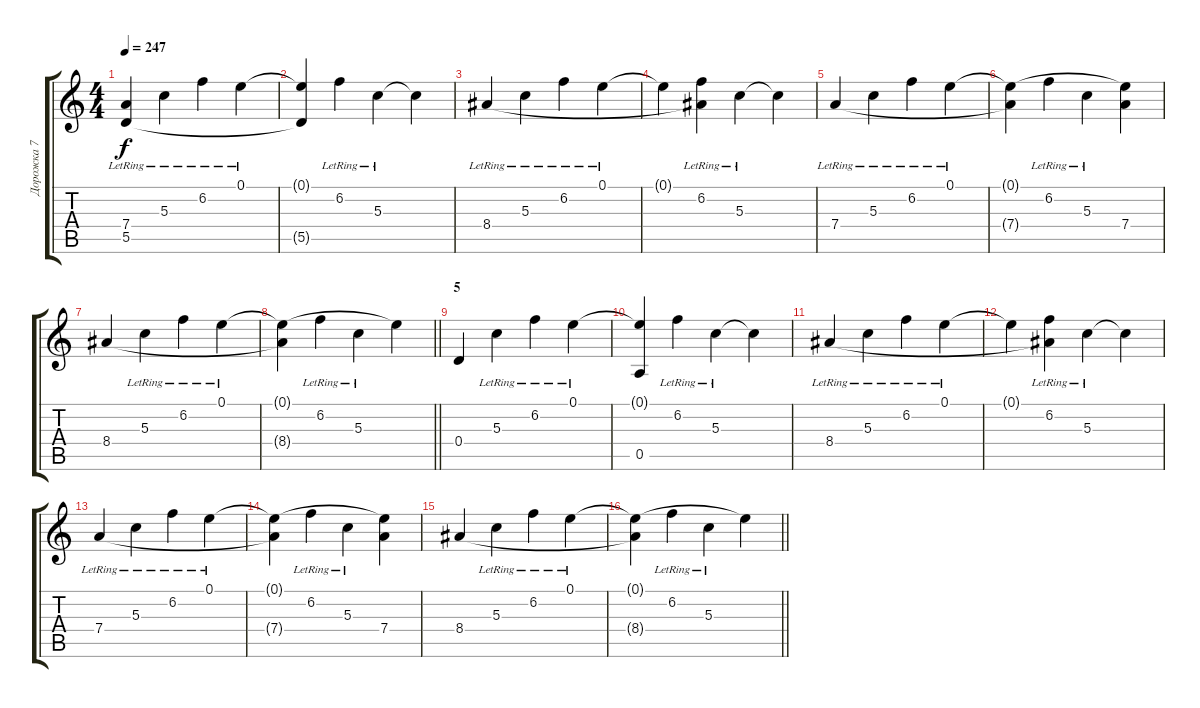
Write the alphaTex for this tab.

\track ("Дорожка 7" "Дорожка 7") {instrument acousticguitarnylon}
\staff {score tabs}
\tuning (E4 B3 G3 D3 A2 E2) {hide}
\ts (4 4)
\tempo 247
\clef g2
\ks c
(7.4 5.5{lr}).4{dy f} 5.3{lr}.4 6.2{lr}.4 0.1{lr}.4 |
(0.1{t} 5.5{t}).4 6.2{lr}.4 5.3{lr}.4 5.3{t}.4 |
8.4{lr}.4 5.3{lr}.4 6.2{lr}.4 0.1{lr}.4 |
0.1{t}.4 (6.2{lr} 8.4{t}).4 5.3{lr}.4 5.3{t}.4 |
7.4{lr}.4 5.3{lr}.4 6.2{lr}.4 0.1{lr}.4 |
(0.1{t} 7.4{t}).4 6.2{lr}.4 5.3{lr}.4 (0.1{t} 7.4).4 |
8.4.4 5.3{lr}.4 6.2{lr}.4 0.1{lr}.4 |
\barLineRight lightlight
(0.1{t} 8.4{t}).4 6.2{lr}.4 5.3{lr}.4 0.1{t}.4 |
\section ("" "5")
0.4.4 5.3{lr}.4 6.2{lr}.4 0.1{lr}.4 |
(0.1{t} 0.5).4 6.2{lr}.4 5.3{lr}.4 5.3{t}.4 |
8.4{lr}.4 5.3{lr}.4 6.2{lr}.4 0.1{lr}.4 |
0.1{t}.4 (6.2{lr} 8.4{t}).4 5.3{lr}.4 5.3{t}.4 |
7.4{lr}.4 5.3{lr}.4 6.2{lr}.4 0.1{lr}.4 |
(0.1{t} 7.4{t}).4 6.2{lr}.4 5.3{lr}.4 (0.1{t} 7.4).4 |
8.4.4 5.3{lr}.4 6.2{lr}.4 0.1{lr}.4 |
\barLineRight lightlight
(0.1{t} 8.4{t}).4 6.2{lr}.4 5.3{lr}.4 0.1{t}.4
